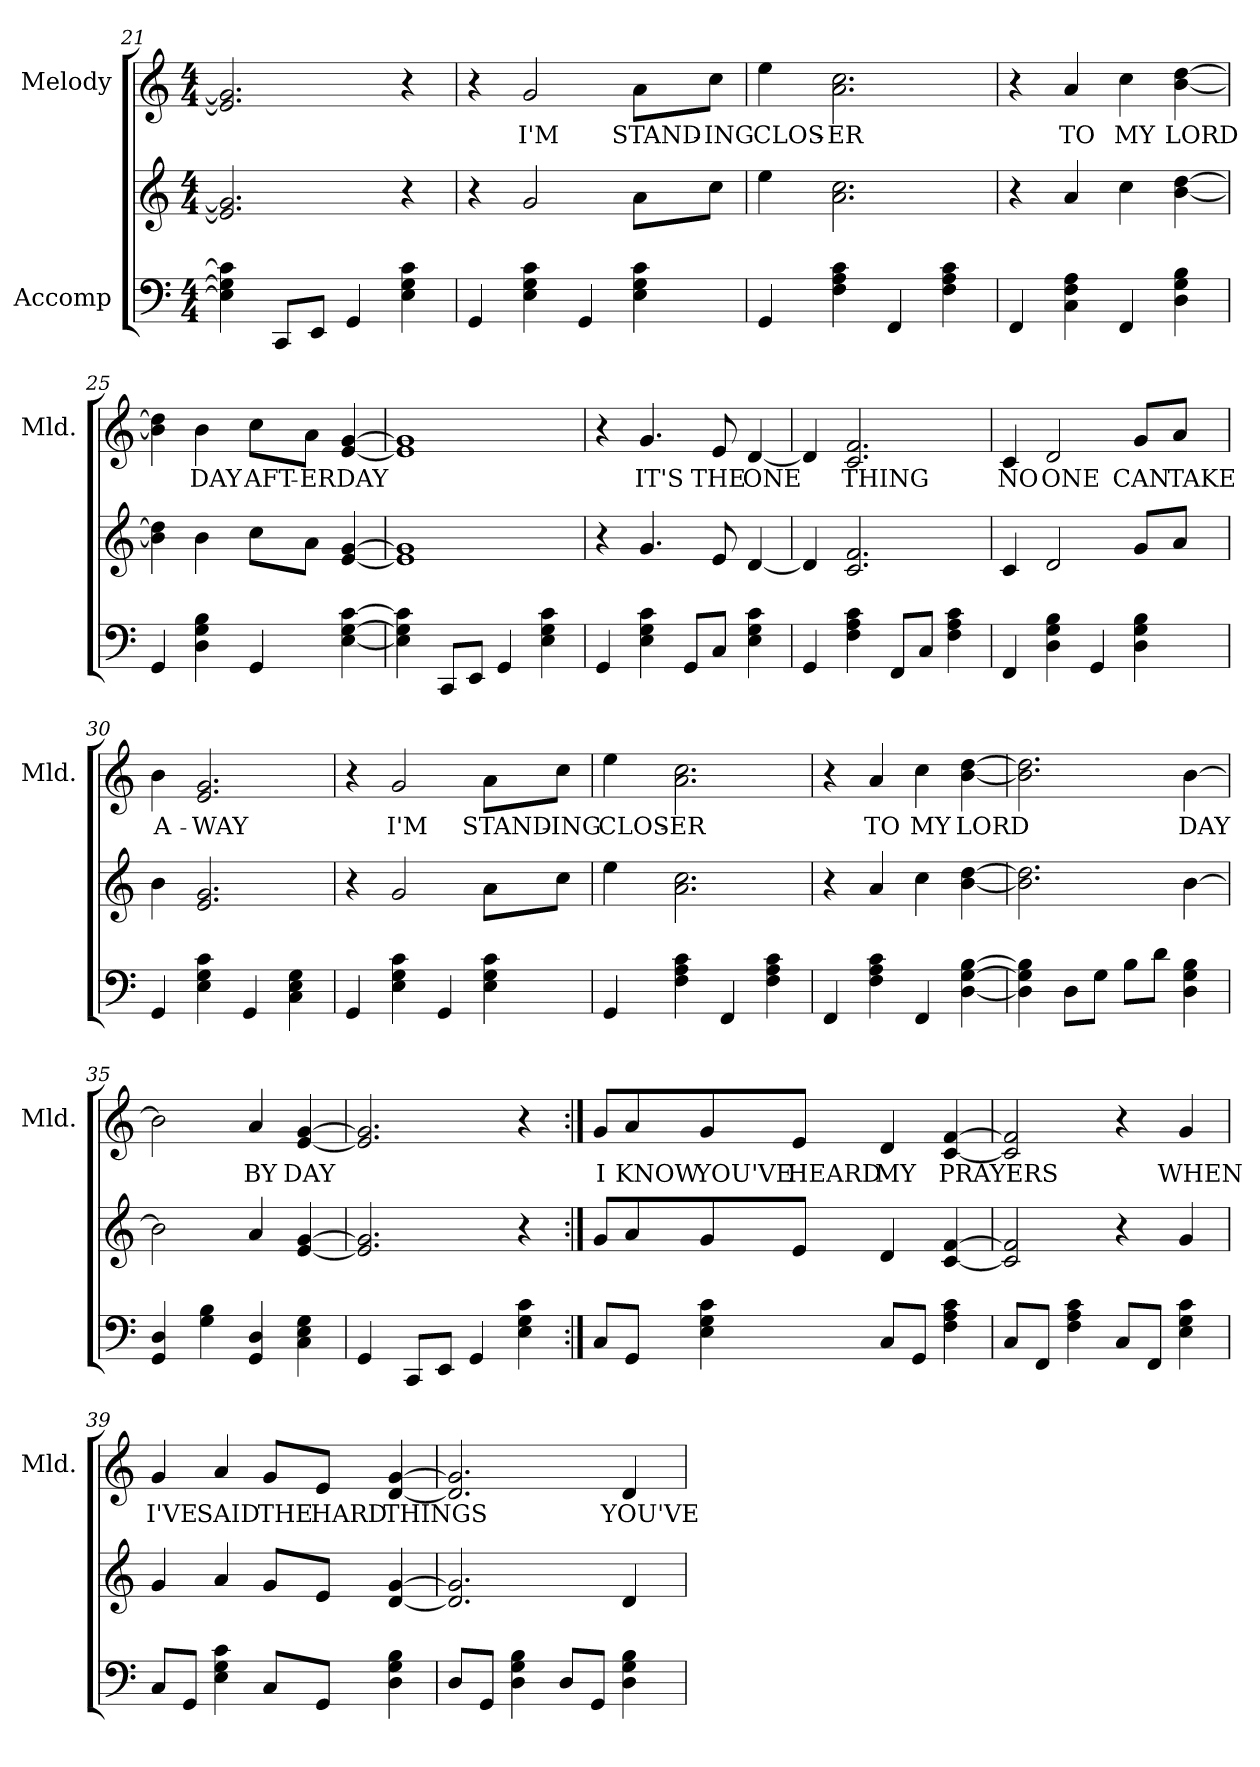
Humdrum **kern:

**kern	**kern	**kern	**text
*part2	*part2	*part1	*part1
*staff3	*staff2	*staff1	*staff1
*I"Accomp	*	*I"Melody	*
*	*	*I'Mld.	*
*clefF4	*clefG2	*clefG2	*
*k[]	*k[]	*k[]	*
*M4/4	*M4/4	*M4/4	*
=21	=21	=21	=21
4E\] 4G\] 4c\]	2.e/] 2.g/]	2.e/] 2.g/]	.
8CC/L	.	.	.
8EE/J	.	.	.
4GG/	.	.	.
4E\ 4G\ 4c\	4r	4r	.
!!LO:LB:g=z
=22	=22	=22	=22
4GG/	4r	4r	.
!	!	!	!LO:LY:b
4E\ 4G\ 4c\	2g/	2g/	I'M
4GG/	.	.	.
!	!	!	!LO:LY:b
4E\ 4G\ 4c\	8a\L	8a\L	STAND-
!	!	!	!LO:LY:b
.	8cc\J	8cc\J	-ING
=23	=23	=23	=23
!	!	!	!LO:LY:b
4GG/	4ee\	4ee\	CLOS-
!	!	!	!LO:LY:b
4F\ 4A\ 4c\	2.a\ 2.cc\	2.a\ 2.cc\	-ER
4FF/	.	.	.
4F\ 4A\ 4c\	.	.	.
=24	=24	=24	=24
4FF/	4r	4r	.
!	!	!	!LO:LY:b
4C\ 4F\ 4A\	4a/	4a/	TO
!	!	!	!LO:LY:b
4FF/	4cc\	4cc\	MY
!	!	!	!LO:LY:b
4D\ 4G\ 4B\	[4b\ [4dd\	[4b\ [4dd\	LORD
=25	=25	=25	=25
4GG/	4b\] 4dd\]	4b\] 4dd\]	.
!	!	!	!LO:LY:b
4D\ 4G\ 4B\	4b\	4b\	DAY
!	!	!	!LO:LY:b
4GG/	8cc\L	8cc\L	AFT-
!	!	!	!LO:LY:b
.	8a\J	8a\J	-ER
!	!	!	!LO:LY:b
[4E\ [4G\ [4c\	[4e/ [4g/	[4e/ [4g/	DAY
=26	=26	=26	=26
4E\] 4G\] 4c\]	1e] 1g]	1e] 1g]	.
8CC/L	.	.	.
8EE/J	.	.	.
4GG/	.	.	.
4E\ 4G\ 4c\	.	.	.
!!LO:PB:g=z
=27	=27	=27	=27
4GG/	4r	4r	.
!	!	!	!LO:LY:b
4E\ 4G\ 4c\	4.g/	4.g/	IT'S
8GG/L	.	.	.
!	!	!	!LO:LY:b
8C/J	8e/	8e/	THE
!	!	!	!LO:LY:b
4E\ 4G\ 4c\	[4d/	[4d/	ONE
=28	=28	=28	=28
4GG/	4d/]	4d/]	.
!	!	!	!LO:LY:b
4F\ 4A\ 4c\	2.c/ 2.f/	2.c/ 2.f/	THING
8FF/L	.	.	.
8C/J	.	.	.
4F\ 4A\ 4c\	.	.	.
=29	=29	=29	=29
!	!	!	!LO:LY:b
4FF/	4c/	4c/	NO
!	!	!	!LO:LY:b
4D\ 4G\ 4B\	2d/	2d/	ONE
4GG/	.	.	.
!	!	!	!LO:LY:b
4D\ 4G\ 4B\	8g/L	8g/L	CAN
!	!	!	!LO:LY:b
.	8a/J	8a/J	TAKE
=30	=30	=30	=30
!	!	!	!LO:LY:b
4GG/	4b\	4b\	A-
!	!	!	!LO:LY:b
4E\ 4G\ 4c\	2.e/ 2.g/	2.e/ 2.g/	-WAY
4GG/	.	.	.
4C\ 4E\ 4G\	.	.	.
=31	=31	=31	=31
4GG/	4r	4r	.
!	!	!	!LO:LY:b
4E\ 4G\ 4c\	2g/	2g/	I'M
4GG/	.	.	.
!	!	!	!LO:LY:b
4E\ 4G\ 4c\	8a\L	8a\L	STAND-
!	!	!	!LO:LY:b
.	8cc\J	8cc\J	-ING
!!LO:LB:g=z
=32	=32	=32	=32
!	!	!	!LO:LY:b
4GG/	4ee\	4ee\	CLOS-
!	!	!	!LO:LY:b
4F\ 4A\ 4c\	2.a\ 2.cc\	2.a\ 2.cc\	-ER
4FF/	.	.	.
4F\ 4A\ 4c\	.	.	.
=33	=33	=33	=33
4FF/	4r	4r	.
!	!	!	!LO:LY:b
4F\ 4A\ 4c\	4a/	4a/	TO
!	!	!	!LO:LY:b
4FF/	4cc\	4cc\	MY
!	!	!	!LO:LY:b
[4D\ [4G\ [4B\	[4b\ [4dd\	[4b\ [4dd\	LORD
=34	=34	=34	=34
4D\] 4G\] 4B\]	2.b\] 2.dd\]	2.b\] 2.dd\]	.
8D\L	.	.	.
8G\J	.	.	.
8B\L	.	.	.
8d\J	.	.	.
!	!	!	!LO:LY:b
4D\ 4G\ 4B\	[4b\	[4b\	DAY
=35	=35	=35	=35
4GG/ 4D/	2b\]	2b\]	.
4G\ 4B\	.	.	.
!	!	!	!LO:LY:b
4GG/ 4D/	4a/	4a/	BY
!	!	!	!LO:LY:b
4C\ 4E\ 4G\	[4e/ [4g/	[4e/ [4g/	DAY
=36	=36	=36	=36
4GG/	2.e/] 2.g/]	2.e/] 2.g/]	.
8CC/L	.	.	.
8EE/J	.	.	.
4GG/	.	.	.
4E\ 4G\ 4c\	4r	4r	.
!!LO:LB:g=z
=37:|!	=37:|!	=37:|!	=37:|!
!	!	!	!LO:LY:b
8C/L	8g/L	8g/L	I
!	!	!	!LO:LY:b
8GG/J	8a/	8a/	KNOW
!	!	!	!LO:LY:b
4E\ 4G\ 4c\	8g/	8g/	YOU'VE
!	!	!	!LO:LY:b
.	8e/J	8e/J	HEARD
!	!	!	!LO:LY:b
8C/L	4d/	4d/	MY
8GG/J	.	.	.
!	!	!	!LO:LY:b
4F\ 4A\ 4c\	[4c/ [4f/	[4c/ [4f/	PRAYERS
=38	=38	=38	=38
8C/L	2c/] 2f/]	2c/] 2f/]	.
8FF/J	.	.	.
4F\ 4A\ 4c\	.	.	.
8C/L	4r	4r	.
8FF/J	.	.	.
!	!	!	!LO:LY:b
4E\ 4G\ 4c\	4g/	4g/	WHEN
!!LO:PB:g=z
=39	=39	=39	=39
!	!	!	!LO:LY:b
8C/L	4g/	4g/	I'VE
8GG/J	.	.	.
!	!	!	!LO:LY:b
4E\ 4G\ 4c\	4a/	4a/	SAID
!	!	!	!LO:LY:b
8C/L	8g/L	8g/L	THE
!	!	!	!LO:LY:b
8GG/J	8e/J	8e/J	HARD
!	!	!	!LO:LY:b
4D\ 4G\ 4B\	[4d/ [4g/	[4d/ [4g/	THINGS
!!LO:PB:g=z
=40	=40	=40	=40
8D/L	2.d/] 2.g/]	2.d/] 2.g/]	.
8GG/J	.	.	.
4D\ 4G\ 4B\	.	.	.
8D/L	.	.	.
8GG/J	.	.	.
!	!	!	!LO:LY:b
4D\ 4G\ 4B\	4d/	4d/	YOU'VE
=	=	=	=
*-	*-	*-	*-
